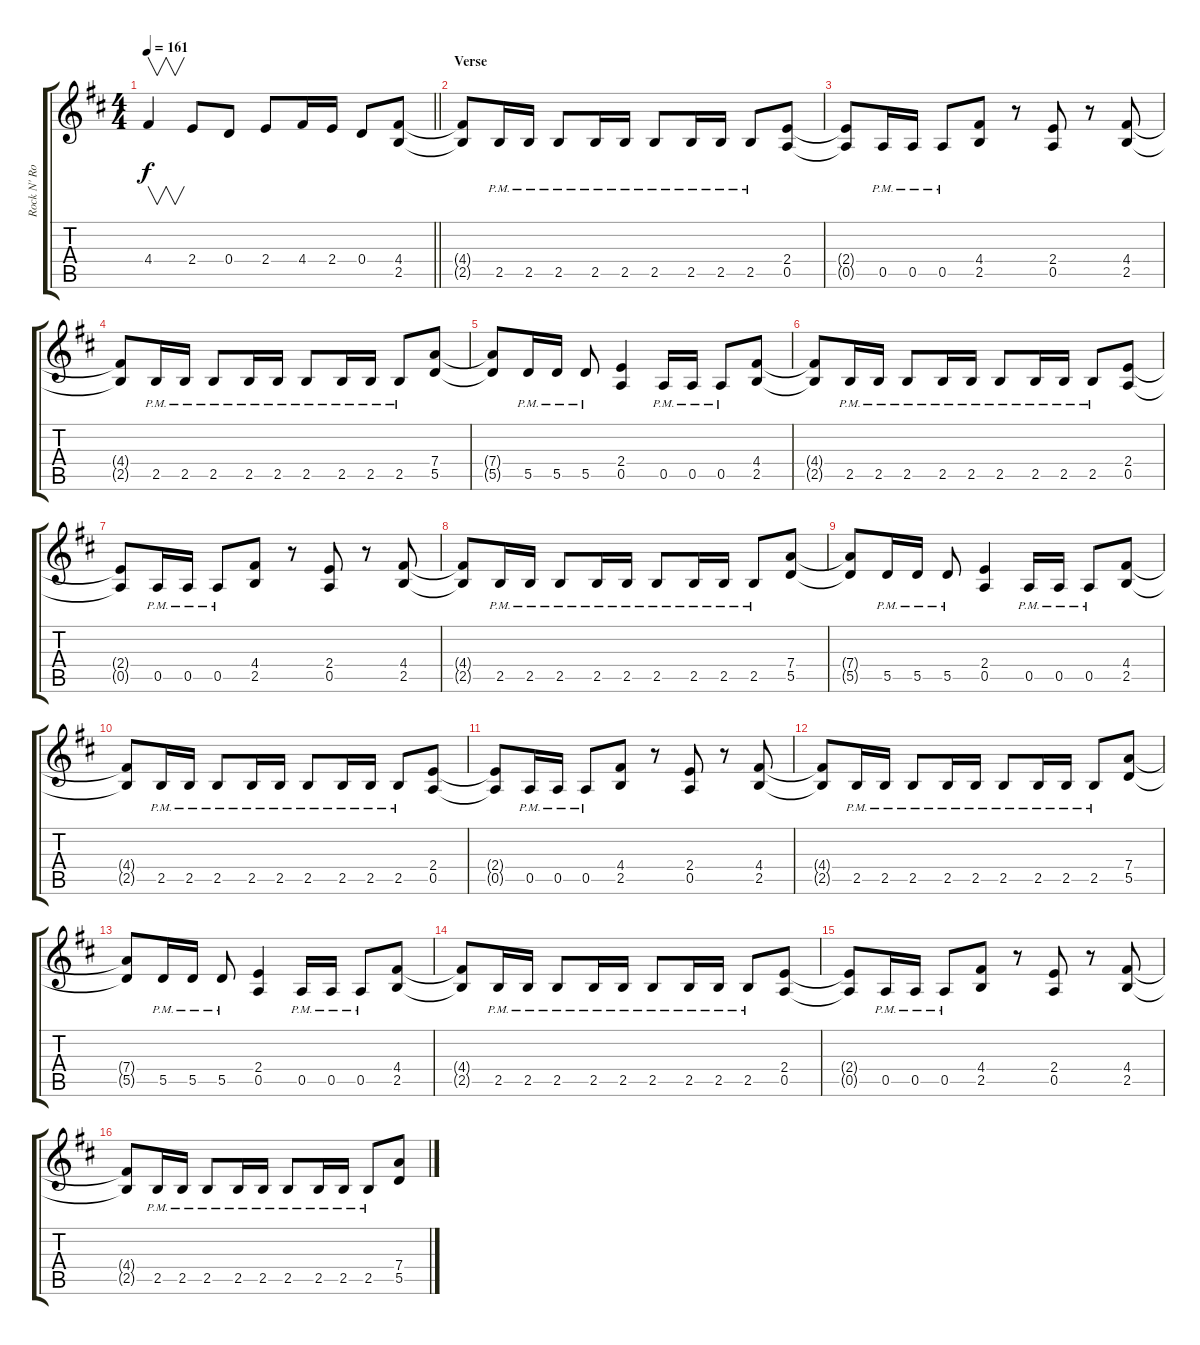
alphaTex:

\track ("Rock N' Rolf" "Rock N' Ro") {instrument distortionguitar}
\staff {score tabs}
\tuning (E4 B3 G3 D3 A2 E2) {hide}
\ts (4 4)
\tempo 161
\clef g2
\barLineRight lightlight
\ks bminor
4.4{t}.4{v dy f} 2.4.8 0.4.8 2.4.8 4.4.16 2.4.16 0.4.8 (4.4 2.5).8 |
\section ("" "Verse")
(4.4{t} 2.5{t}).8 2.5{pm}.16 2.5{pm}.16 2.5{pm}.8 2.5{pm}.16 2.5{pm}.16 2.5{pm}.8 2.5{pm}.16 2.5{pm}.16 2.5{pm}.8 (2.4 0.5).8 |
(2.4{t} 0.5{t}).8 0.5{pm}.16 0.5{pm}.16 0.5{pm}.8 (4.4 2.5).8 r.8 (2.4 0.5).8 r.8 (4.4 2.5).8 |
(4.4{t} 2.5{t}).8 2.5{pm}.16 2.5{pm}.16 2.5{pm}.8 2.5{pm}.16 2.5{pm}.16 2.5{pm}.8 2.5{pm}.16 2.5{pm}.16 2.5{pm}.8 (7.4 5.5).8 |
(7.4{t} 5.5{t}).8 5.5{pm}.16 5.5{pm}.16 5.5{pm}.8 (2.4 0.5).4 0.5{pm}.16 0.5{pm}.16 0.5{pm}.8 (4.4 2.5).8 |
(4.4{t} 2.5{t}).8 2.5{pm}.16 2.5{pm}.16 2.5{pm}.8 2.5{pm}.16 2.5{pm}.16 2.5{pm}.8 2.5{pm}.16 2.5{pm}.16 2.5{pm}.8 (2.4 0.5).8 |
(2.4{t} 0.5{t}).8 0.5{pm}.16 0.5{pm}.16 0.5{pm}.8 (4.4 2.5).8 r.8 (2.4 0.5).8 r.8 (4.4 2.5).8 |
(4.4{t} 2.5{t}).8 2.5{pm}.16 2.5{pm}.16 2.5{pm}.8 2.5{pm}.16 2.5{pm}.16 2.5{pm}.8 2.5{pm}.16 2.5{pm}.16 2.5{pm}.8 (7.4 5.5).8 |
(7.4{t} 5.5{t}).8 5.5{pm}.16 5.5{pm}.16 5.5{pm}.8 (2.4 0.5).4 0.5{pm}.16 0.5{pm}.16 0.5{pm}.8 (4.4 2.5).8 |
(4.4{t} 2.5{t}).8 2.5{pm}.16 2.5{pm}.16 2.5{pm}.8 2.5{pm}.16 2.5{pm}.16 2.5{pm}.8 2.5{pm}.16 2.5{pm}.16 2.5{pm}.8 (2.4 0.5).8 |
(2.4{t} 0.5{t}).8 0.5{pm}.16 0.5{pm}.16 0.5{pm}.8 (4.4 2.5).8 r.8 (2.4 0.5).8 r.8 (4.4 2.5).8 |
(4.4{t} 2.5{t}).8 2.5{pm}.16 2.5{pm}.16 2.5{pm}.8 2.5{pm}.16 2.5{pm}.16 2.5{pm}.8 2.5{pm}.16 2.5{pm}.16 2.5{pm}.8 (7.4 5.5).8 |
(7.4{t} 5.5{t}).8 5.5{pm}.16 5.5{pm}.16 5.5{pm}.8 (2.4 0.5).4 0.5{pm}.16 0.5{pm}.16 0.5{pm}.8 (4.4 2.5).8 |
(4.4{t} 2.5{t}).8 2.5{pm}.16 2.5{pm}.16 2.5{pm}.8 2.5{pm}.16 2.5{pm}.16 2.5{pm}.8 2.5{pm}.16 2.5{pm}.16 2.5{pm}.8 (2.4 0.5).8 |
(2.4{t} 0.5{t}).8 0.5{pm}.16 0.5{pm}.16 0.5{pm}.8 (4.4 2.5).8 r.8 (2.4 0.5).8 r.8 (4.4 2.5).8 |
(4.4{t} 2.5{t}).8 2.5{pm}.16 2.5{pm}.16 2.5{pm}.8 2.5{pm}.16 2.5{pm}.16 2.5{pm}.8 2.5{pm}.16 2.5{pm}.16 2.5{pm}.8 (7.4 5.5).8
